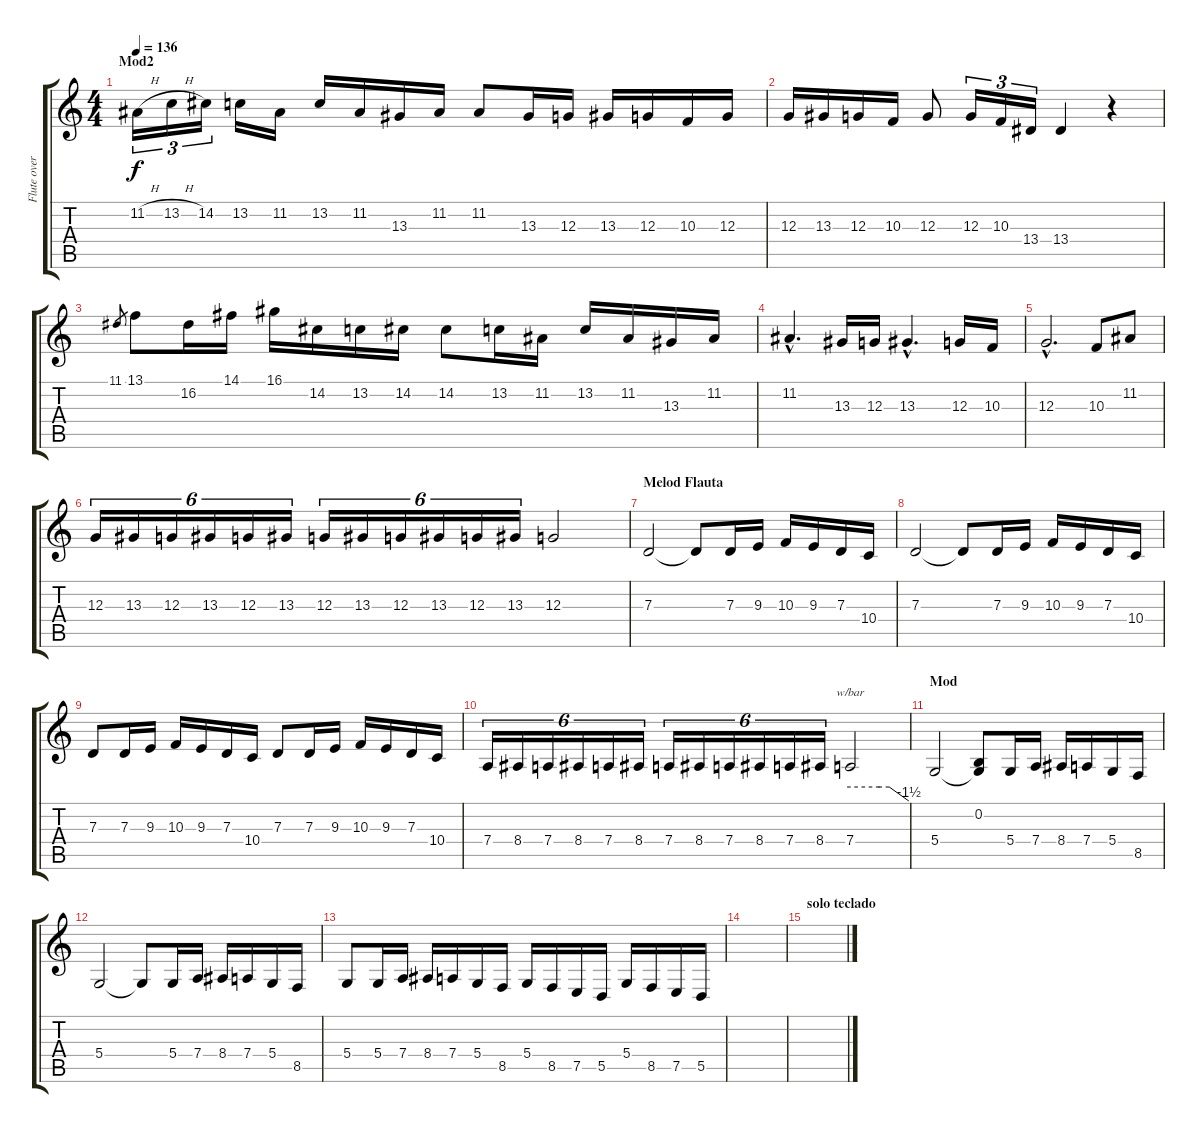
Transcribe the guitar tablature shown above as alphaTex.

\track ("Flute overdubs" "Flute over") {instrument blownbottle}
\staff {score tabs}
\tuning (E4 B3 G3 D3 A2 E2) {hide}
\ts (4 4)
\section ("" "Mod2")
\tempo 136
\clef g2
\ks c
11.2{h}.16{tu (3 2) dy f} 13.2{h}.16{tu (3 2)} 14.2.16{tu (3 2)} 13.2.16 11.2.16 13.2.16 11.2.16 13.3.16 11.2.16 11.2.8 13.3.16 12.3.16 13.3.16 12.3.16 10.3.16 12.3.16 |
12.3.16 13.3.16 12.3.16 10.3.16 12.3.8 12.3.16{tu (3 2)} 10.3.16{tu (3 2)} 13.4.16{tu (3 2)} 13.4.4 r.4 |
11.1.8{gr} 13.1.8 16.2.16 14.1.16 16.1.16 14.2.16 13.2.16 14.2.16 14.2.8 13.2.16 11.2.16 13.2.16 11.2.16 13.3.16 11.2.16 |
11.2{hac}.4{d} 13.3.16 12.3.16 13.3{hac}.4{d} 12.3.16 10.3.16 |
12.3{hac}.2{d} 10.3.8 11.2.8 |
12.3.16{tu (6 4)} 13.3.16{tu (6 4)} 12.3.16{tu (6 4)} 13.3.16{tu (6 4)} 12.3.16{tu (6 4)} 13.3.16{tu (6 4)} 12.3.16{tu (6 4)} 13.3.16{tu (6 4)} 12.3.16{tu (6 4)} 13.3.16{tu (6 4)} 12.3.16{tu (6 4)} 13.3.16{tu (6 4)} 12.3.2 |
\section ("" "Melod Flauta")
7.3.2 7.3{t}.8 7.3.16 9.3.16 10.3.16 9.3.16 7.3.16 10.4.16 |
7.3.2 7.3{t}.8 7.3.16 9.3.16 10.3.16 9.3.16 7.3.16 10.4.16 |
7.3.8 7.3.16 9.3.16 10.3.16 9.3.16 7.3.16 10.4.16 7.3.8 7.3.16 9.3.16 10.3.16 9.3.16 7.3.16 10.4.16 |
7.4.16{tu (6 4)} 8.4.16{tu (6 4)} 7.4.16{tu (6 4)} 8.4.16{tu (6 4)} 7.4.16{tu (6 4)} 8.4.16{tu (6 4)} 7.4.16{tu (6 4)} 8.4.16{tu (6 4)} 7.4.16{tu (6 4)} 8.4.16{tu (6 4)} 7.4.16{tu (6 4)} 8.4.16{tu (6 4)} 7.4.2{tbe (custom default 0 0 30 0 40 0 60 -6)} |
\section ("" "Mod")
5.4.2 (0.2 5.4{t}).8 5.4.16 7.4.16 8.4.16 7.4.16 5.4.16 8.5.16 |
5.4.2 5.4{t}.8 5.4.16 7.4.16 8.4.16 7.4.16 5.4.16 8.5.16 |
5.4.8 5.4.16 7.4.16 8.4.16 7.4.16 5.4.16 8.5.16 5.4.16 8.5.16 7.5.16 5.5.16 5.4.16 8.5.16 7.5.16 5.5.16 |
|
\section ("" "solo teclado")
